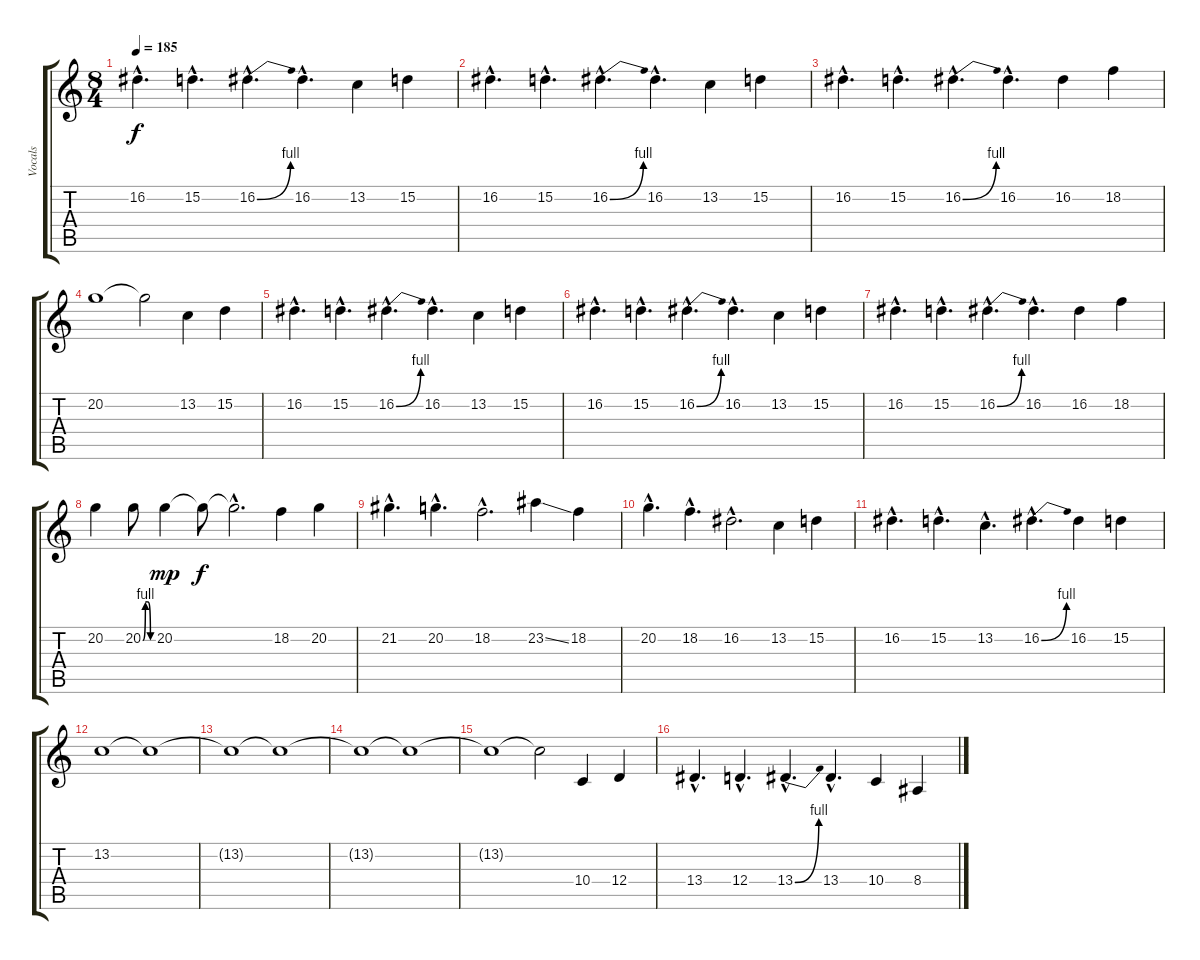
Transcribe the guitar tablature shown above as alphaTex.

\track ("Vocals" "Vocals") {instrument lead6voice}
\staff {score tabs}
\tuning (E4 B3 G3 D3 A2 E2) {hide}
\ts (8 4)
\tempo 185
\clef g2
\ks c
16.2{hac}.4{d dy f} 15.2{hac}.4{d} 16.2{be (bend 0 0 60 4) hac}.4{d} 16.2{hac}.4{d} 13.2.4 15.2.4 |
16.2{hac}.4{d} 15.2{hac}.4{d} 16.2{be (bend 0 0 60 4) hac}.4{d} 16.2{hac}.4{d} 13.2.4 15.2.4 |
16.2{hac}.4{d} 15.2{hac}.4{d} 16.2{be (bend 0 0 60 4) hac}.4{d} 16.2{hac}.4{d} 16.2.4 18.2.4 |
20.2.1 20.2{t}.2 13.2.4 15.2.4 |
16.2{hac}.4{d} 15.2{hac}.4{d} 16.2{be (bend 0 0 60 4) hac}.4{d} 16.2{hac}.4{d} 13.2.4 15.2.4 |
16.2{hac}.4{d} 15.2{hac}.4{d} 16.2{be (bend 0 0 60 4) hac}.4{d} 16.2{hac}.4{d} 13.2.4 15.2.4 |
16.2{hac}.4{d} 15.2{hac}.4{d} 16.2{be (bend 0 0 60 4) hac}.4{d} 16.2{hac}.4{d} 16.2.4 18.2.4 |
20.2.4 20.2{be (custom 0 0 15 4 30 4 45 0 60 0)}.8 20.2.4{dy mp} 20.2{t}.8{dy f} 20.2{hac t}.2{d} 18.2.4 20.2.4 |
21.2{hac}.4{d} 20.2{hac}.4{d} 18.2{hac}.2{d} 23.2{ss}.4 18.2.4 |
20.2{hac}.4{d} 18.2{hac}.4{d} 16.2{hac}.2{d} 13.2.4 15.2.4 |
16.2{hac}.4{d} 15.2{hac}.4{d} 13.2{hac}.4{d} 16.2{be (bend 0 0 60 4) hac}.4{d} 16.2.4 15.2.4 |
13.2.1 13.2{t}.1 |
13.2{t}.1 13.2{t}.1 |
13.2{t}.1 13.2{t}.1 |
13.2{t}.1 13.2{t}.2 10.4.4 12.4.4 |
13.4{hac}.4{d} 12.4{hac}.4{d} 13.4{be (bend 0 0 60 4) hac}.4{d} 13.4{hac}.4{d} 10.4.4 8.4.4
